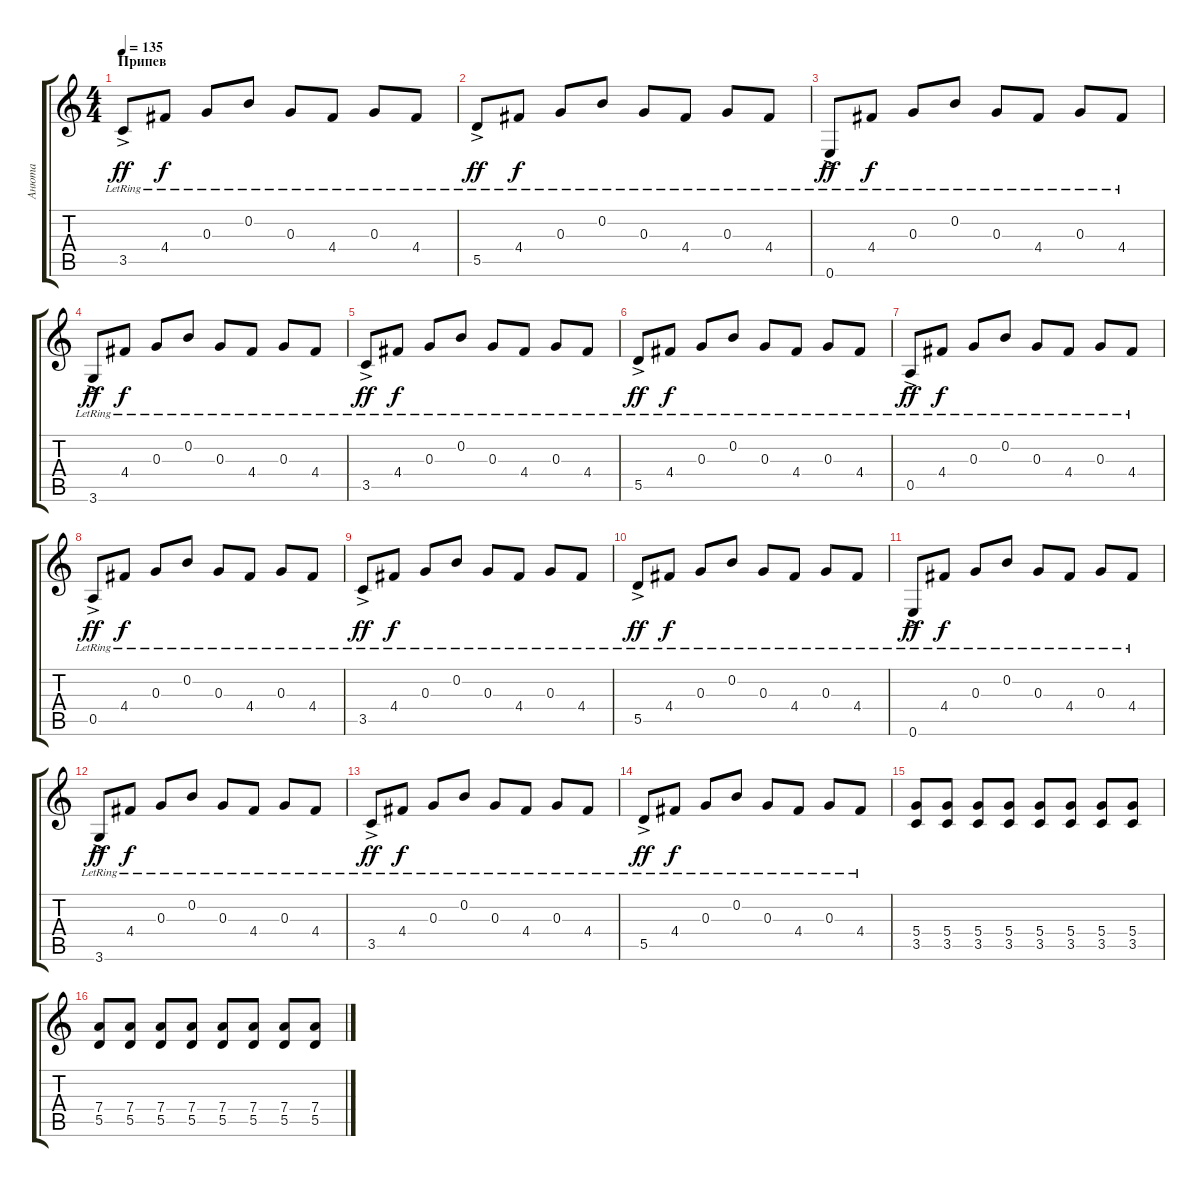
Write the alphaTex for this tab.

\track ("Анюта" "Анюта") {instrument acousticguitarsteel}
\staff {score tabs}
\tuning (E4 B3 G3 D3 A2 E2) {hide}
\ts (4 4)
\section ("" "Припев")
\tempo 135
\clef g2
\ks c
3.5{ac lr}.8{dy ff instrument acousticguitarsteel} 4.4{lr}.8{dy f} 0.3{lr}.8 0.2{lr}.8 0.3{lr}.8 4.4{lr}.8 0.3{lr}.8 4.4{lr}.8 |
5.5{ac lr}.8{dy ff} 4.4{lr}.8{dy f} 0.3{lr}.8 0.2{lr}.8 0.3{lr}.8 4.4{lr}.8 0.3{lr}.8 4.4{lr}.8 |
0.6{ac lr}.8{dy ff} 4.4{lr}.8{dy f} 0.3{lr}.8 0.2{lr}.8 0.3{lr}.8 4.4{lr}.8 0.3{lr}.8 4.4{lr}.8 |
3.6{ac lr}.8{dy ff} 4.4{lr}.8{dy f} 0.3{lr}.8 0.2{lr}.8 0.3{lr}.8 4.4{lr}.8 0.3{lr}.8 4.4{lr}.8 |
3.5{ac lr}.8{dy ff} 4.4{lr}.8{dy f} 0.3{lr}.8 0.2{lr}.8 0.3{lr}.8 4.4{lr}.8 0.3{lr}.8 4.4{lr}.8 |
5.5{ac lr}.8{dy ff} 4.4{lr}.8{dy f} 0.3{lr}.8 0.2{lr}.8 0.3{lr}.8 4.4{lr}.8 0.3{lr}.8 4.4{lr}.8 |
0.5{ac lr}.8{dy ff} 4.4{lr}.8{dy f} 0.3{lr}.8 0.2{lr}.8 0.3{lr}.8 4.4{lr}.8 0.3{lr}.8 4.4{lr}.8 |
0.5{ac lr}.8{dy ff} 4.4{lr}.8{dy f} 0.3{lr}.8 0.2{lr}.8 0.3{lr}.8 4.4{lr}.8 0.3{lr}.8 4.4{lr}.8 |
3.5{ac lr}.8{dy ff} 4.4{lr}.8{dy f} 0.3{lr}.8 0.2{lr}.8 0.3{lr}.8 4.4{lr}.8 0.3{lr}.8 4.4{lr}.8 |
5.5{ac lr}.8{dy ff} 4.4{lr}.8{dy f} 0.3{lr}.8 0.2{lr}.8 0.3{lr}.8 4.4{lr}.8 0.3{lr}.8 4.4{lr}.8 |
0.6{ac lr}.8{dy ff} 4.4{lr}.8{dy f} 0.3{lr}.8 0.2{lr}.8 0.3{lr}.8 4.4{lr}.8 0.3{lr}.8 4.4{lr}.8 |
3.6{ac lr}.8{dy ff} 4.4{lr}.8{dy f} 0.3{lr}.8 0.2{lr}.8 0.3{lr}.8 4.4{lr}.8 0.3{lr}.8 4.4{lr}.8 |
3.5{ac lr}.8{dy ff} 4.4{lr}.8{dy f} 0.3{lr}.8 0.2{lr}.8 0.3{lr}.8 4.4{lr}.8 0.3{lr}.8 4.4{lr}.8 |
5.5{ac lr}.8{dy ff} 4.4{lr}.8{dy f} 0.3{lr}.8 0.2{lr}.8 0.3{lr}.8 4.4{lr}.8 0.3{lr}.8 4.4{lr}.8 |
(5.4 3.5).8{instrument overdrivenguitar} (5.4 3.5).8 (5.4 3.5).8 (5.4 3.5).8 (5.4 3.5).8 (5.4 3.5).8 (5.4 3.5).8 (5.4 3.5).8 |
(7.4 5.5).8 (7.4 5.5).8 (7.4 5.5).8 (7.4 5.5).8 (7.4 5.5).8 (7.4 5.5).8 (7.4 5.5).8 (7.4 5.5).8
